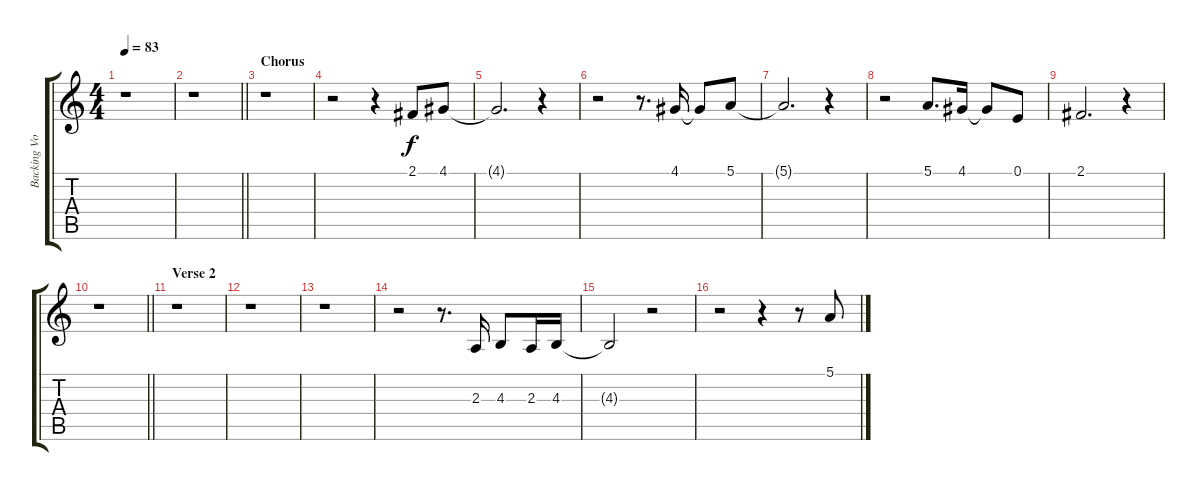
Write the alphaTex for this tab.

\track ("Backing Vox" "Backing Vo") {instrument tenorsax}
\staff {score tabs}
\tuning (E4 B3 G3 D3 A2 E2) {hide}
\ts (4 4)
\tempo 83
\clef g2
\ks c
r.1{dy f} |
\barLineRight lightlight
r.1 |
\section ("" "Chorus")
r.1 |
r.2 r.4 2.1.8 4.1.8 |
4.1{t}.2{d} r.4 |
r.2 r.8{d} 4.1.16 4.1{t}.8 5.1.8 |
5.1{t}.2{d} r.4 |
r.2 5.1.8{d} 4.1.16 4.1{t}.8 0.1.8 |
2.1.2{d} r.4 |
\barLineRight lightlight
r.1 |
\section ("" "Verse 2")
r.1 |
r.1 |
r.1 |
r.2 r.8{d} 2.3.16 4.3.8 2.3.16 4.3.16 |
4.3{t}.2 r.2 |
r.2 r.4 r.8 5.1.8
